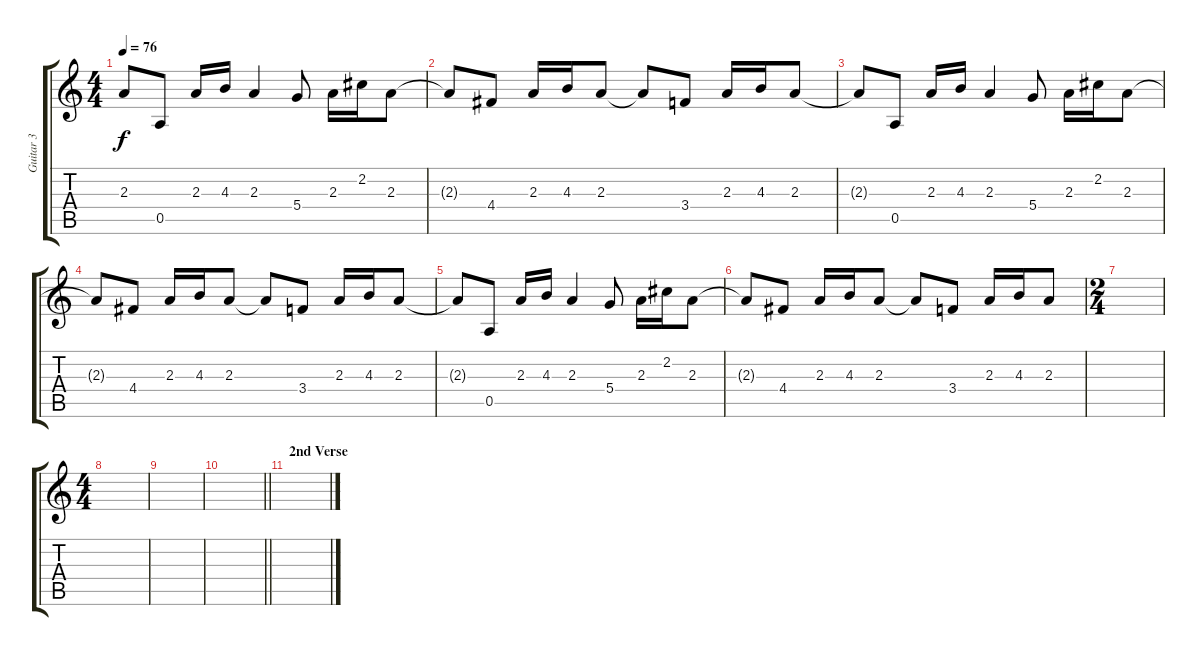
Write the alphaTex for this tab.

\track ("Guitar 3" "Guitar 3") {instrument electricguitarjazz}
\staff {score tabs}
\tuning (E4 B3 G3 D3 A2 D2) {hide}
\ts (4 4)
\tempo 76
\clef g2
\ks c
2.3{t}.8{dy f} 0.5.8 2.3.16 4.3.16 2.3.4 5.4.8 2.3.16 2.2.16 2.3.8 |
2.3{t}.8 4.4.8 2.3.16 4.3.16 2.3.8 2.3{t}.8 3.4.8 2.3.16 4.3.16 2.3.8 |
2.3{t}.8 0.5.8 2.3.16 4.3.16 2.3.4 5.4.8 2.3.16 2.2.16 2.3.8 |
2.3{t}.8 4.4.8 2.3.16 4.3.16 2.3.8 2.3{t}.8 3.4.8 2.3.16 4.3.16 2.3.8 |
2.3{t}.8 0.5.8 2.3.16 4.3.16 2.3.4 5.4.8 2.3.16 2.2.16 2.3.8 |
2.3{t}.8 4.4.8 2.3.16 4.3.16 2.3.8 2.3{t}.8 3.4.8 2.3.16 4.3.16 2.3.8 |
\ts (2 4)
|
\ts (4 4)
|
|
\barLineRight lightlight
|
\section ("" "2nd Verse")
